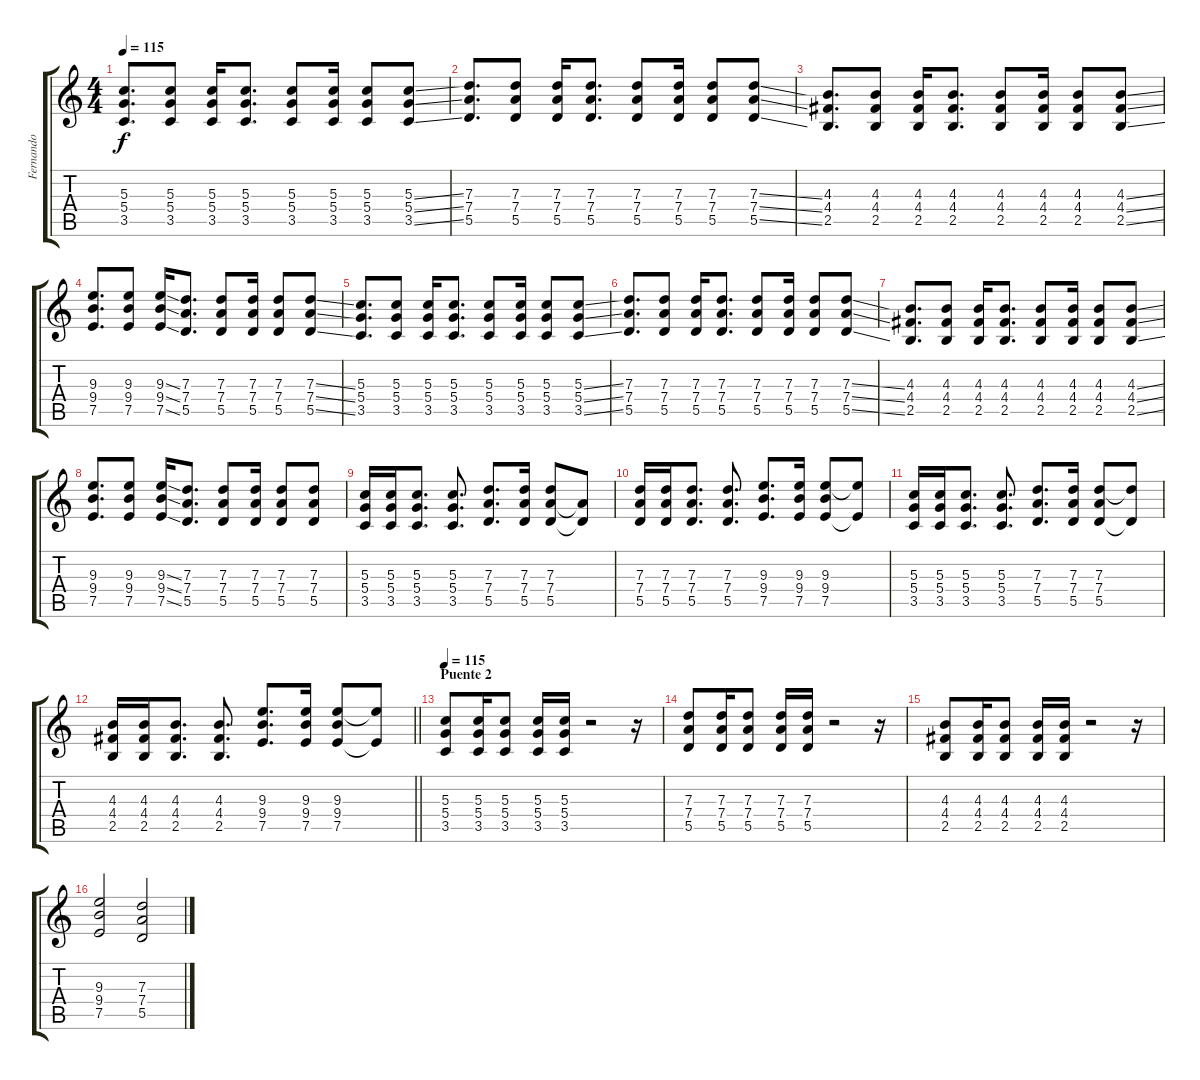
\track ("Fernando" "Fernando") {instrument overdrivenguitar}
\staff {score tabs}
\tuning (E4 B3 G3 D3 A2 E2) {hide}
\ts (4 4)
\tempo 115
\clef g2
\ks c
(5.3 5.4 3.5).8{d dy f} (5.3 5.4 3.5).8 (5.3 5.4 3.5).16 (5.3 5.4 3.5).8{d} (5.3 5.4 3.5).8 (5.3 5.4 3.5).16 (5.3 5.4 3.5).8 (5.3{ss} 5.4{ss} 3.5{ss}).8 |
(7.3 7.4 5.5).8{d} (7.3 7.4 5.5).8 (7.3 7.4 5.5).16 (7.3 7.4 5.5).8{d} (7.3 7.4 5.5).8 (7.3 7.4 5.5).16 (7.3 7.4 5.5).8 (7.3{ss} 7.4{ss} 5.5{ss}).8 |
(4.3 4.4 2.5).8{d} (4.3 4.4 2.5).8 (4.3 4.4 2.5).16 (4.3 4.4 2.5).8{d} (4.3 4.4 2.5).8 (4.3 4.4 2.5).16 (4.3 4.4 2.5).8 (4.3{ss} 4.4{ss} 2.5{ss}).8 |
(9.3 9.4 7.5).8{d} (9.3 9.4 7.5).8 (9.3{ss} 9.4{ss} 7.5{ss}).16 (7.3 7.4 5.5).8{d} (7.3 7.4 5.5).8 (7.3 7.4 5.5).16 (7.3 7.4 5.5).8 (7.3{ss} 7.4{ss} 5.5{ss}).8 |
(5.3 5.4 3.5).8{d} (5.3 5.4 3.5).8 (5.3 5.4 3.5).16 (5.3 5.4 3.5).8{d} (5.3 5.4 3.5).8 (5.3 5.4 3.5).16 (5.3 5.4 3.5).8 (5.3{ss} 5.4{ss} 3.5{ss}).8 |
(7.3 7.4 5.5).8{d} (7.3 7.4 5.5).8 (7.3 7.4 5.5).16 (7.3 7.4 5.5).8{d} (7.3 7.4 5.5).8 (7.3 7.4 5.5).16 (7.3 7.4 5.5).8 (7.3{ss} 7.4{ss} 5.5{ss}).8 |
(4.3 4.4 2.5).8{d} (4.3 4.4 2.5).8 (4.3 4.4 2.5).16 (4.3 4.4 2.5).8{d} (4.3 4.4 2.5).8 (4.3 4.4 2.5).16 (4.3 4.4 2.5).8 (4.3{ss} 4.4{ss} 2.5{ss}).8 |
(9.3 9.4 7.5).8{d} (9.3 9.4 7.5).8 (9.3{ss} 9.4{ss} 7.5{ss}).16 (7.3 7.4 5.5).8{d} (7.3 7.4 5.5).8 (7.3 7.4 5.5).16 (7.3 7.4 5.5).8 (7.3 7.4 5.5).8 |
(5.3 5.4 3.5).16 (5.3 5.4 3.5).16 (5.3 5.4 3.5).8{d} (5.3 5.4 3.5).8{d} (7.3 7.4 5.5).8{d} (7.3 7.4 5.5).16 (7.3 7.4 5.5).8 (7.4{t} 5.5{t}).8 |
(7.3 7.4 5.5).16 (7.3 7.4 5.5).16 (7.3 7.4 5.5).8{d} (7.3 7.4 5.5).8{d} (9.3 9.4 7.5).8{d} (9.3 9.4 7.5).16 (9.3 9.4 7.5).8 (9.3{t} 7.5{t}).8 |
(5.3 5.4 3.5).16 (5.3 5.4 3.5).16 (5.3 5.4 3.5).8{d} (5.3 5.4 3.5).8{d} (7.3 7.4 5.5).8{d} (7.3 7.4 5.5).16 (7.3 7.4 5.5).8 (7.3{t} 5.5{t}).8 |
\barLineRight lightlight
(4.3 4.4 2.5).16 (4.3 4.4 2.5).16 (4.3 4.4 2.5).8{d} (4.3 4.4 2.5).8{d} (9.3 9.4 7.5).8{d} (9.3 9.4 7.5).16 (9.3 9.4 7.5).8 (9.3{t} 7.5{t}).8 |
\section ("" "Puente 2")
\tempo 115
(5.3 5.4 3.5).8 (5.3 5.4 3.5).16 (5.3 5.4 3.5).8 (5.3 5.4 3.5).16 (5.3 5.4 3.5).16 r.2 r.16 |
(7.3 7.4 5.5).8 (7.3 7.4 5.5).16 (7.3 7.4 5.5).8 (7.3 7.4 5.5).16 (7.3 7.4 5.5).16 r.2 r.16 |
(4.3 4.4 2.5).8 (4.3 4.4 2.5).16 (4.3 4.4 2.5).8 (4.3 4.4 2.5).16 (4.3 4.4 2.5).16 r.2 r.16 |
(9.3 9.4 7.5).2 (7.3 7.4 5.5).2
